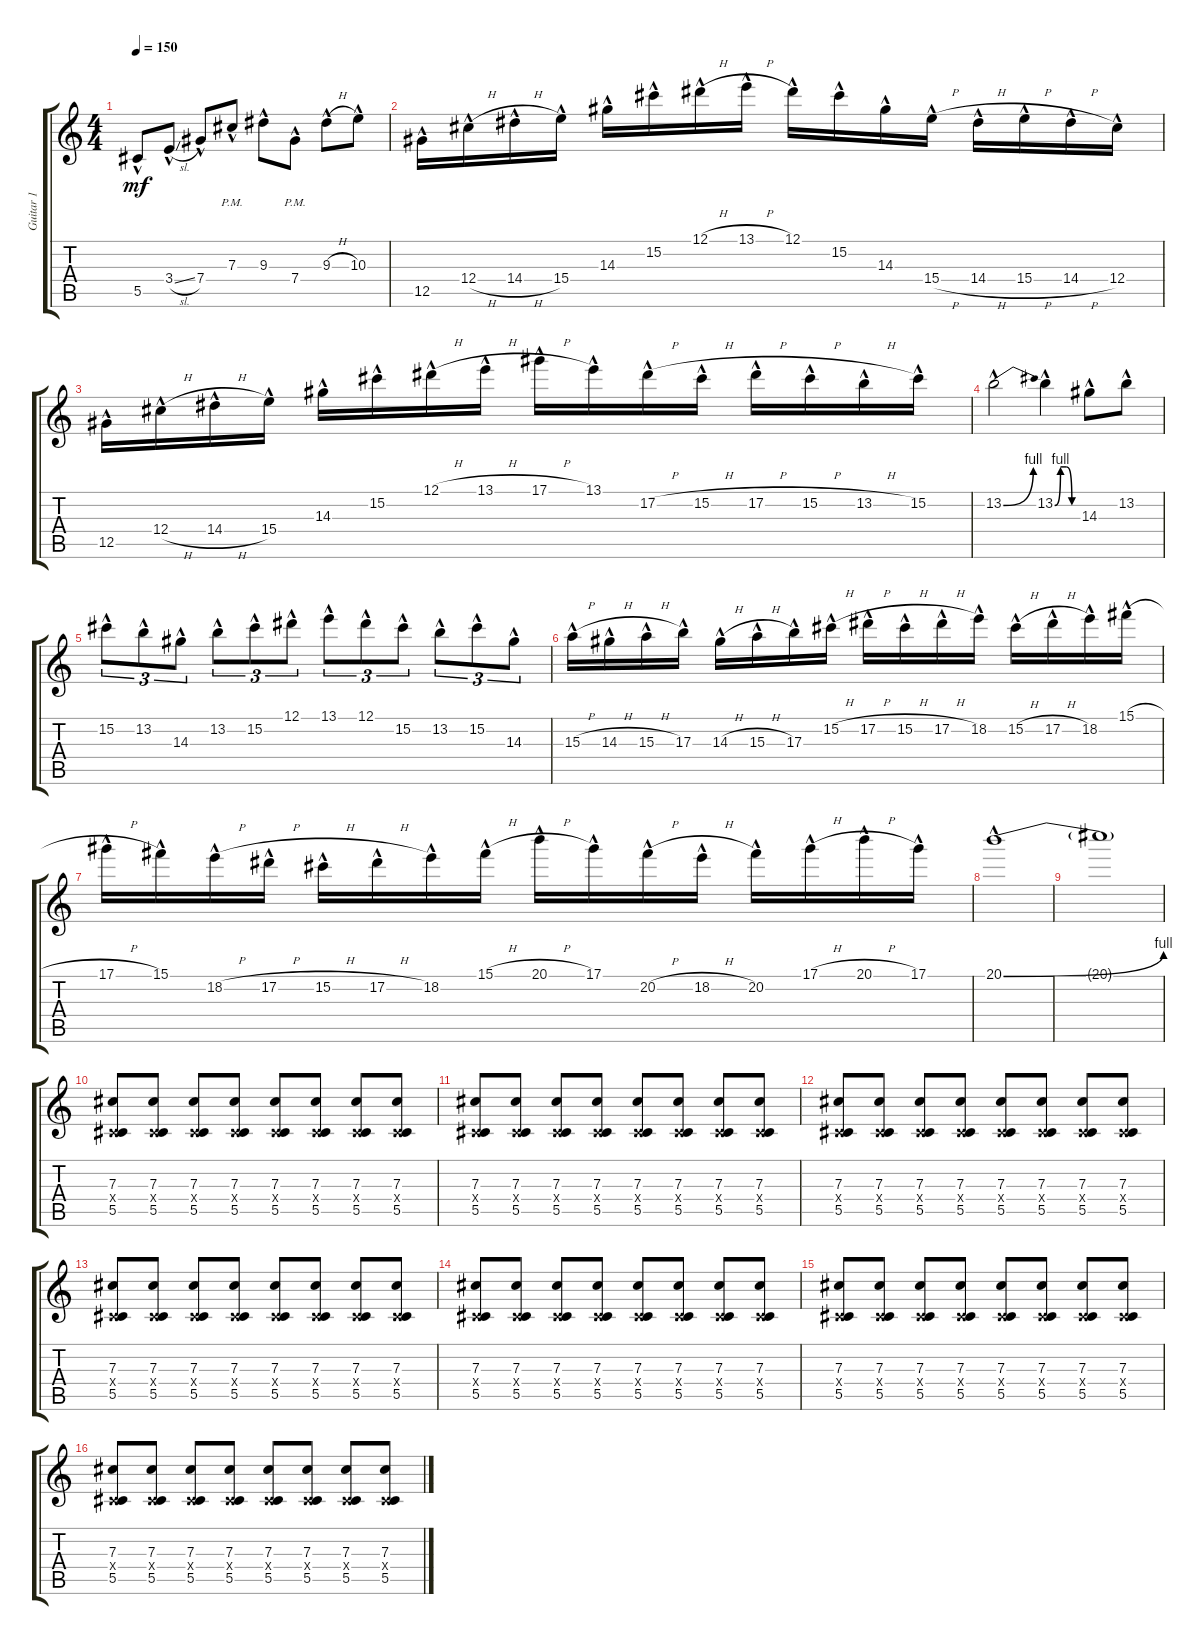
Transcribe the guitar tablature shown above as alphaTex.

\track ("Guitar 1" "Guitar 1") {instrument acousticguitarsteel}
\staff {score tabs}
\tuning (Eb4 Bb3 Gb3 Db3 Ab2 Db2) {hide}
\ts (4 4)
\tempo 150
\clef g2
\ks c
5.5{hac t}.8{dy mf} 3.4{sl hac}.8 7.4{hac}.8 7.3{hac pm}.8 9.3{hac}.8 7.4{hac pm}.8 9.3{h hac}.8 10.3{hac}.8 |
12.5{hac}.16 12.4{h hac}.16 14.4{h hac}.16 15.4{hac}.16 14.3{hac}.16 15.2{hac}.16 12.1{h hac}.16 13.1{h hac}.16 12.1{hac}.16 15.2{hac}.16 14.3{hac}.16 15.4{h hac}.16 14.4{h hac}.16 15.4{h hac}.16 14.4{h hac}.16 12.4{hac}.16 |
12.5{hac}.16 12.4{h hac}.16 14.4{h hac}.16 15.4{hac}.16 14.3{hac}.16 15.2{hac}.16 12.1{h hac}.16 13.1{h hac}.16 17.1{h hac}.16 13.1{hac}.16 17.2{h hac}.16 15.2{h hac}.16 17.2{h hac}.16 15.2{h hac}.16 13.2{h hac}.16 15.2{hac}.16 |
13.2{be (bend 0 0 60 4) hac}.2 13.2{be (custom 0 0 15 4 30 4 45 0 60 0) hac}.4 14.3{hac}.8 13.2{hac}.8 |
15.2{hac}.8{tu (3 2)} 13.2{hac}.8{tu (3 2)} 14.3{hac}.8{tu (3 2)} 13.2{hac}.8{tu (3 2)} 15.2{hac}.8{tu (3 2)} 12.1{hac}.8{tu (3 2)} 13.1{hac}.8{tu (3 2)} 12.1{hac}.8{tu (3 2)} 15.2{hac}.8{tu (3 2)} 13.2{hac}.8{tu (3 2)} 15.2{hac}.8{tu (3 2)} 14.3{hac}.8{tu (3 2)} |
15.3{h hac}.16 14.3{h hac}.16 15.3{h hac}.16 17.3{hac}.16 14.3{h hac}.16 15.3{h hac}.16 17.3{hac}.16 15.2{h hac}.16 17.2{h hac}.16 15.2{h hac}.16 17.2{h hac}.16 18.2{hac}.16 15.2{h hac}.16 17.2{h hac}.16 18.2{hac}.16 15.1{h hac}.16 |
17.1{h hac}.16 15.1{hac}.16 18.2{h hac}.16 17.2{h hac}.16 15.2{h hac}.16 17.2{h hac}.16 18.2{hac}.16 15.1{h hac}.16 20.1{h hac}.16 17.1{hac}.16 20.2{h hac}.16 18.2{h hac}.16 20.2{hac}.16 17.1{h hac}.16 20.1{h hac}.16 17.1{hac}.16 |
20.1{be (bend 0 0 60 4) hac}.1 |
20.1{t}.1 |
(7.3 0.4{x} 5.5).8 (7.3 0.4{x} 5.5).8 (7.3 0.4{x} 5.5).8 (7.3 0.4{x} 5.5).8 (7.3 0.4{x} 5.5).8 (7.3 0.4{x} 5.5).8 (7.3 0.4{x} 5.5).8 (7.3 0.4{x} 5.5).8 |
(7.3 0.4{x} 5.5).8 (7.3 0.4{x} 5.5).8 (7.3 0.4{x} 5.5).8 (7.3 0.4{x} 5.5).8 (7.3 0.4{x} 5.5).8 (7.3 0.4{x} 5.5).8 (7.3 0.4{x} 5.5).8 (7.3 0.4{x} 5.5).8 |
(7.3 0.4{x} 5.5).8 (7.3 0.4{x} 5.5).8 (7.3 0.4{x} 5.5).8 (7.3 0.4{x} 5.5).8 (7.3 0.4{x} 5.5).8 (7.3 0.4{x} 5.5).8 (7.3 0.4{x} 5.5).8 (7.3 0.4{x} 5.5).8 |
(7.3 0.4{x} 5.5).8 (7.3 0.4{x} 5.5).8 (7.3 0.4{x} 5.5).8 (7.3 0.4{x} 5.5).8 (7.3 0.4{x} 5.5).8 (7.3 0.4{x} 5.5).8 (7.3 0.4{x} 5.5).8 (7.3 0.4{x} 5.5).8 |
(7.3 0.4{x} 5.5).8 (7.3 0.4{x} 5.5).8 (7.3 0.4{x} 5.5).8 (7.3 0.4{x} 5.5).8 (7.3 0.4{x} 5.5).8 (7.3 0.4{x} 5.5).8 (7.3 0.4{x} 5.5).8 (7.3 0.4{x} 5.5).8 |
(7.3 0.4{x} 5.5).8 (7.3 0.4{x} 5.5).8 (7.3 0.4{x} 5.5).8 (7.3 0.4{x} 5.5).8 (7.3 0.4{x} 5.5).8 (7.3 0.4{x} 5.5).8 (7.3 0.4{x} 5.5).8 (7.3 0.4{x} 5.5).8 |
(7.3 0.4{x} 5.5).8 (7.3 0.4{x} 5.5).8 (7.3 0.4{x} 5.5).8 (7.3 0.4{x} 5.5).8 (7.3 0.4{x} 5.5).8 (7.3 0.4{x} 5.5).8 (7.3 0.4{x} 5.5).8 (7.3 0.4{x} 5.5).8
